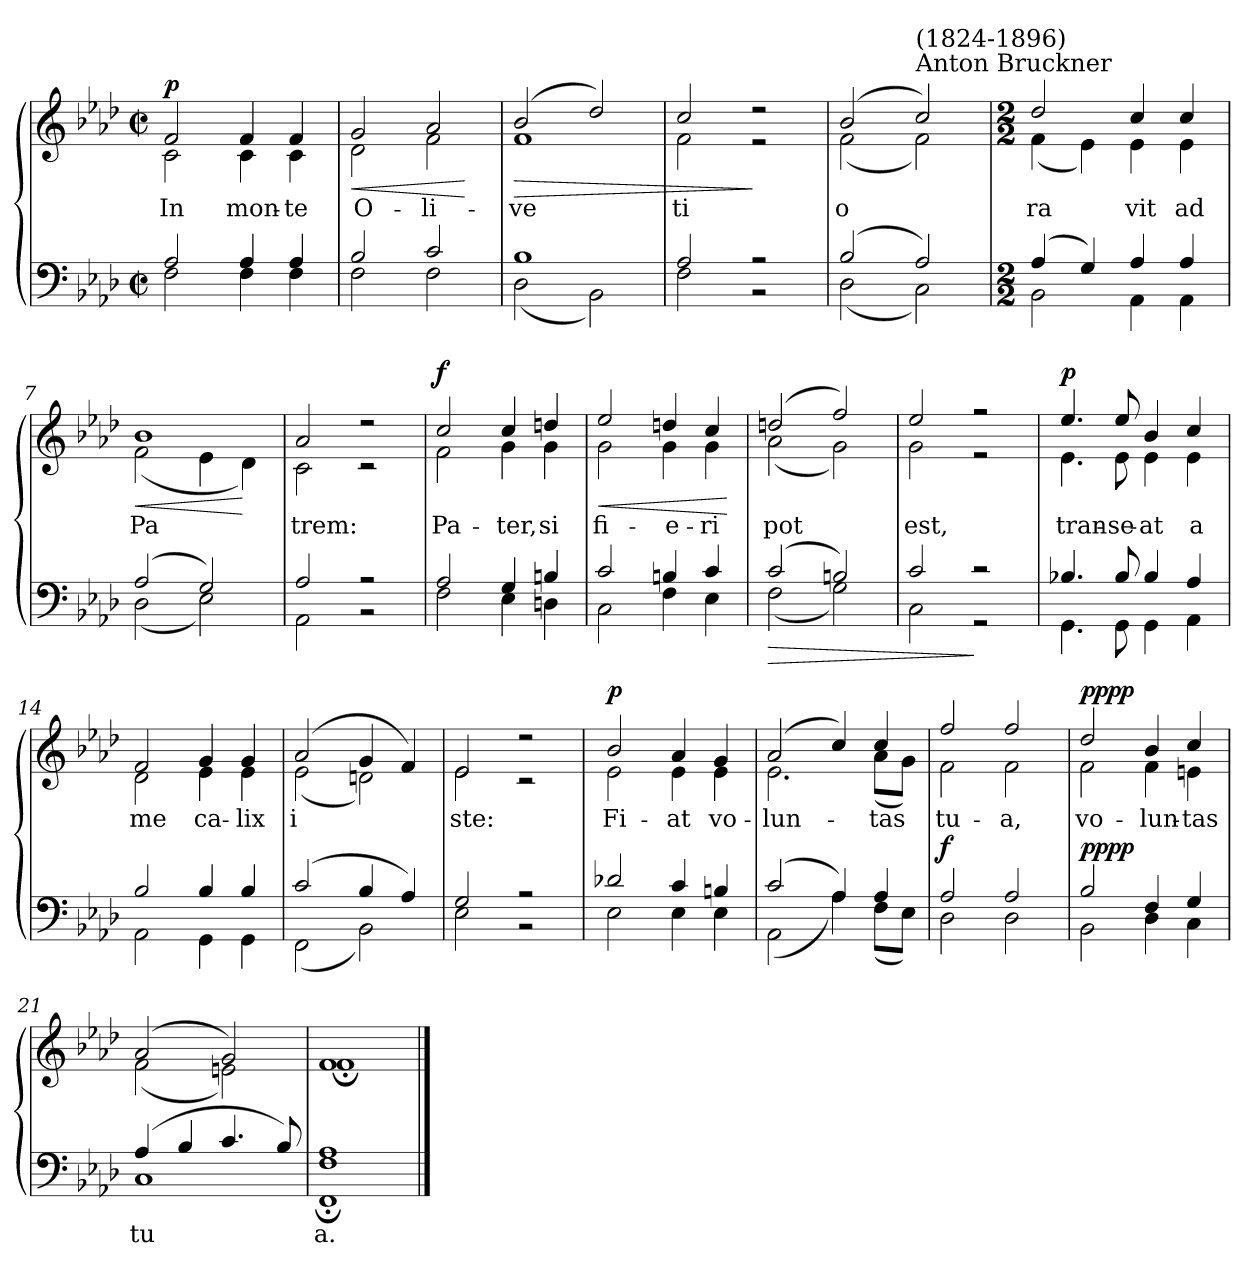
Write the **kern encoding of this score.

**kern	**text	**dynam	**kern	**text	**dynam
*part2	*part2	*part2	*part1	*part1	*part1
*staff2	*staff2	*staff2	*staff1	*staff1	*staff1
*clefF4	*	*	*clefG2	*	*
*k[b-e-a-d-]	*	*	*k[b-e-a-d-]	*	*
*A-:	*	*	*A-:	*	*
*M2/2	*	*	*M2/2	*	*
*met(c|)	*	*	*met(c|)	*	*
*MM120	*	*	*MM120	*	*
=1	=1	=1	=1	=1	=1
*^	*	*	*	*	*
!	!	!	!	!LO:TX:a:t=In monte Oliveti	!	!
!	!	!	!	!LO:TX:a:t=Matthew 26&colon;39	!	!
!	!	!	!	!LO:TX:a:Bi:t=Andante	!	!
!	!	!	!	!	!LO:LY:b	!LO:DY:b
*	*	*	*	*^	*	*
2A-/	2F\	.	.	2f/	2c\	In	p
!	!	!	!	!	!	!LO:LY:b	!
4A-/	4F\	.	.	4f/	4c\	mon-	.
!	!	!	!	!	!	!LO:LY:b	!
4A-/	4F\	.	.	4f/	4c\	-te	.
=2	=2	=2	=2	=2	=2	=2	=2
!	!	!	!	!	!	!LO:LY:b	!LO:HP:b
2B-/	2F\	.	.	2g/	2d-\	O-	<
!	!	!	!	!	!	!LO:LY:b	!
2c/	2F\	.	.	2a-/	2f\	-li-	.
*v	*v	*	*	*	*	*	*
*	*	*	*v	*v	*	*
.	.	.	.	.	[
=3	=3	=3	=3	=3	=3
*^	*	*	*	*	*
!	!	!	!	!	!LO:LY:b	!LO:HP:b
*	*	*	*	*^	*	*
1B-	(<2D-\	.	.	(>2b-/	1f	-ve­	>
.	2BB-\)	.	.	2dd-/)	.	.	.
=4	=4	=4	=4	=4	=4	=4	=4
!	!	!	!	!	!	!LO:LY:b	!
2A-/	2F\	.	.	2cc/	2f\	ti	.
2r	2r	.	.	2r	2r	.	]
=5	=5	=5	=5	=5	=5	=5	=5
!	!	!	!	!	!	!LO:LY:b	!
(>2B-/	(<2D-\	.	.	(>2b-/	(<2f\	o­	.
!	!	!	!	!LO:TX:a:t=Anton Bruckner	!	!	!
!	!	!	!	!LO:TX:a:t=(1824-1896)	!	!	!
2A-/)	2C\)	.	.	2cc/)	2f\)	.	.
!!LO:LB:g=z	!!
=6	=6	=6	=6	=6	=6	=6	=6
*M2/2	*	*	*	*M2/2	*	*	*
!	!	!	!	!	!	!LO:LY:b	!
(>4A-/	2BB-\	.	.	2dd-/	(<4f\	ra­	.
4G/)	.	.	.	.	4e-\)	.	.
!	!	!	!	!	!	!LO:LY:b	!
4A-/	4AA-\	.	.	4cc/	4e-\	vit	.
!	!	!	!	!	!	!LO:LY:b	!
4A-/	4AA-\	.	.	4cc/	4e-\	ad	.
=7	=7	=7	=7	=7	=7	=7	=7
!	!	!	!	!	!	!LO:LY:b	!LO:HP:b
(>2A-/	(<2D-\	.	.	1b-	(<2f\	Pa­	<
2G/)	2E-\)	.	.	.	4e-\	.	.
.	.	.	.	.	4d-\)	.	[
=8	=8	=8	=8	=8	=8	=8	=8
!	!	!	!	!	!	!LO:LY:b	!
2A-/	2AA-\	.	.	2a-/	2c\	trem:	.
2r	2r	.	.	2r	2r	.	.
=9	=9	=9	=9	=9	=9	=9	=9
!	!	!	!	!	!	!LO:LY:b	!LO:DY:b
2A-/	2F\	.	.	2cc/	2f\	Pa-	f
!	!	!	!	!	!	!LO:LY:b	!
4G/	4E-\	.	.	4cc/	4g\	-ter,	.
!	!	!	!	!	!	!LO:LY:b	!
4Bn/	4Dn\	.	.	4ddn/	4g\	si	.
=10	=10	=10	=10	=10	=10	=10	=10
!	!	!	!	!	!	!LO:LY:b	!LO:HP:b
2c/	2C\	.	.	2ee-/	2g\	fi-	<
!	!	!	!	!	!	!LO:LY:b	!
4Bn/	4F\	.	.	4ddn/	4g\	-e-	.
!	!	!	!	!	!	!LO:LY:b	!
4c/	4E-\	.	.	4cc/	4g\	-ri	.
*v	*v	*	*	*	*	*	*
*	*	*	*v	*v	*	*
.	.	.	.	.	[
!!LO:LB:g=z
=11	=11	=11	=11	=11	=11
!	!	!LO:HP:b	!	!LO:LY:b	!
*^	*	*	*^	*	*
(>2c/	(<2F\	.	>	(>2ddn/	(<2a-\	pot­	.
2Bn/)	2G\)	.	.	2ff/)	2g\)	.	.
=12	=12	=12	=12	=12	=12	=12	=12
!	!	!	!	!	!	!LO:LY:b	!
2c/	2C\	.	.	2ee-/	2g\	est,	.
2r	2r	.	]	2r	2r	.	.
=13	=13	=13	=13	=13	=13	=13	=13
!	!	!	!	!	!	!LO:LY:b	!LO:DY:b
4.B-X/	4.GG\	.	.	4.ee-/	4.e-\	tran-	p
!	!	!	!	!	!	!LO:LY:b	!
8B-/	8GG\	.	.	8ee-/	8e-\	-se-	.
!	!	!	!	!	!	!LO:LY:b	!
4B-/	4GG\	.	.	4b-/	4e-\	-at	.
!	!	!	!	!	!	!LO:LY:b	!
4A-/	4AA-\	.	.	4cc/	4e-\	a	.
=14	=14	=14	=14	=14	=14	=14	=14
!	!	!	!	!	!	!LO:LY:b	!
2B-/	2AA-\	.	.	2f/	2d-\	me	.
!	!	!	!	!	!	!LO:LY:b	!
4B-/	4GG\	.	.	4g/	4e-\	ca-	.
!	!	!	!	!	!	!LO:LY:b	!
4B-/	4GG\	.	.	4g/	4e-\	-lix	.
=15	=15	=15	=15	=15	=15	=15	=15
!	!	!	!	!	!	!LO:LY:b	!
(>2c/	(<2FF\	.	.	(>2a-/	(<2e-\	i­	.
4B-/	2BB-\)	.	.	4g/	2dn\)	.	.
4A-/)	.	.	.	4f/)	.	.	.
=16	=16	=16	=16	=16	=16	=16	=16
!	!	!	!	!	!	!LO:LY:b	!
2G/	2E-\	.	.	2e-/	2e-\	ste:	.
2r	2r	.	.	2r	2r	.	.
!!LO:LB:g=z	!!
=17	=17	=17	=17	=17	=17	=17	=17
!	!	!	!	!	!	!LO:LY:b	!LO:DY:b
2d-X/	2E-\	.	.	2b-/	2e-\	Fi-	p
!	!	!	!	!	!	!LO:LY:b	!
4c/	4E-\	.	.	4a-/	4e-\	-at	.
!	!	!	!	!	!	!LO:LY:b	!
4Bn/	4E-\	.	.	4g/	4e-\	vo-	.
=18	=18	=18	=18	=18	=18	=18	=18
!	!	!	!	!	!	!LO:LY:b	!
(>2c/	(<2AA-\	.	.	(>2a-/	2.e-\	-lun-	.
4A-/)	4A-\)	.	.	4cc/)	.	.	.
!	!	!	!	!	!	!LO:LY:b	!
4A-/	(<8F\L	.	.	4cc/	(<8a-\L	-tas	.
.	8E-\J)	.	.	.	8g\J)	.	.
=19	=19	=19	=19	=19	=19	=19	=19
!	!	!	!LO:DY:b	!	!	!LO:LY:b	!
2A-/	2D-\	.	f	2ff/	2f\	tu-	.
!	!	!	!	!	!	!LO:LY:b	!
2A-/	2D-\	.	.	2ff/	2f\	-a,	.
=20	=20	=20	=20	=20	=20	=20	=20
!	!	!	!LO:DY:b	!	!	!LO:LY:b	!
!	!	!	!LO:DY:n=1:b	!	!	!	!LO:DY:b
!	!	!	!	!	!	!	!LO:DY:n=1:b
2B-/	2BB-\	.	pp pp	2dd-/	2f\	vo-	pp pp
!	!	!	!	!	!	!LO:LY:b	!
4F/	4D-\	.	.	4b-/	4f\	-lun-	.
!	!	!	!	!	!	!LO:LY:b	!
4G/	4C\	.	.	4cc/	4en\	-tas	.
=21	=21	=21	=21	=21	=21	=21	=21
!	!	!LO:LY:b	!	!	!	!	!
(>4A-/	1C	tu­	.	(>2a-/	(<2f\	.	.
4B-/	.	.	.	.	.	.	.
4.c/	.	.	.	2g/)	2en\)	.	.
8B-/)	.	.	.	.	.	.	.
=22	=22	=22	=22	=22	=22	=22	=22
!	!	!LO:LY:b	!	!	!	!	!
1A-	1FF; 1F;	a.	.	1f	1f;<	.	.
*v	*v	*	*	*	*	*	*
*	*	*	*v	*v	*	*
==	==	==	==	==	==
*-	*-	*-	*-	*-	*-
